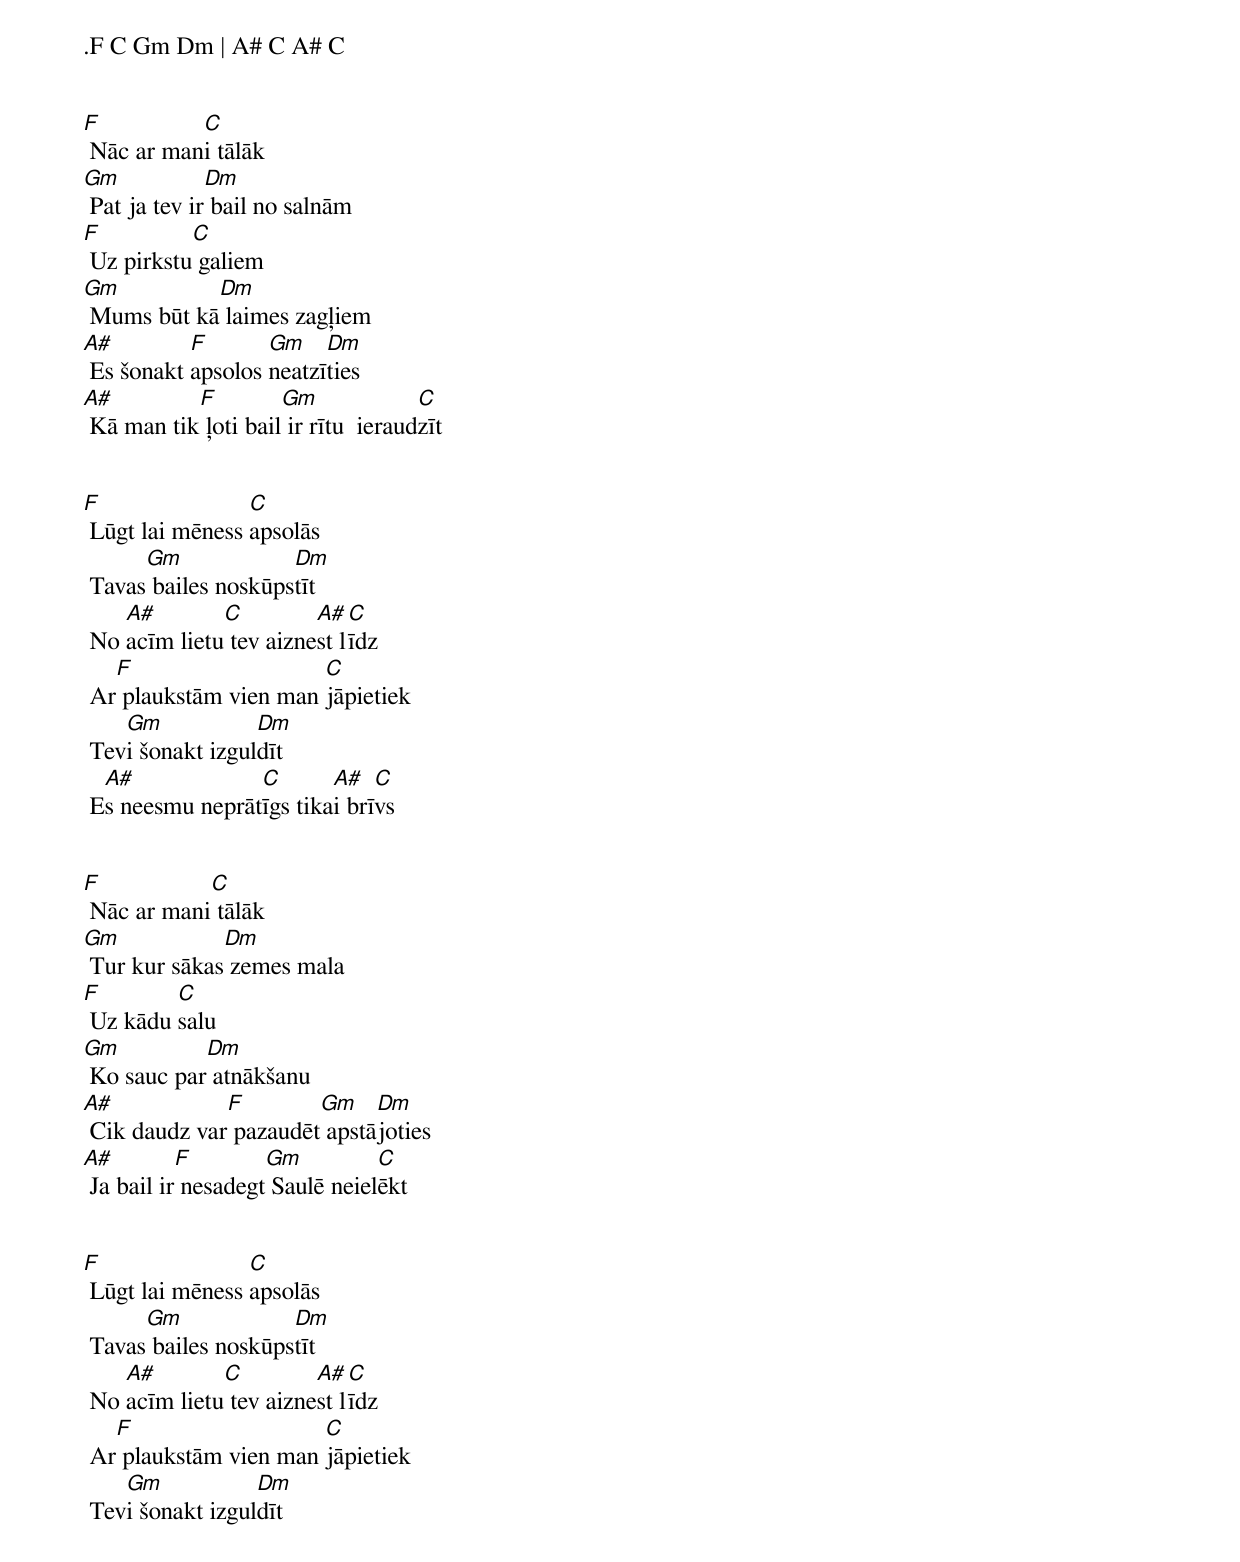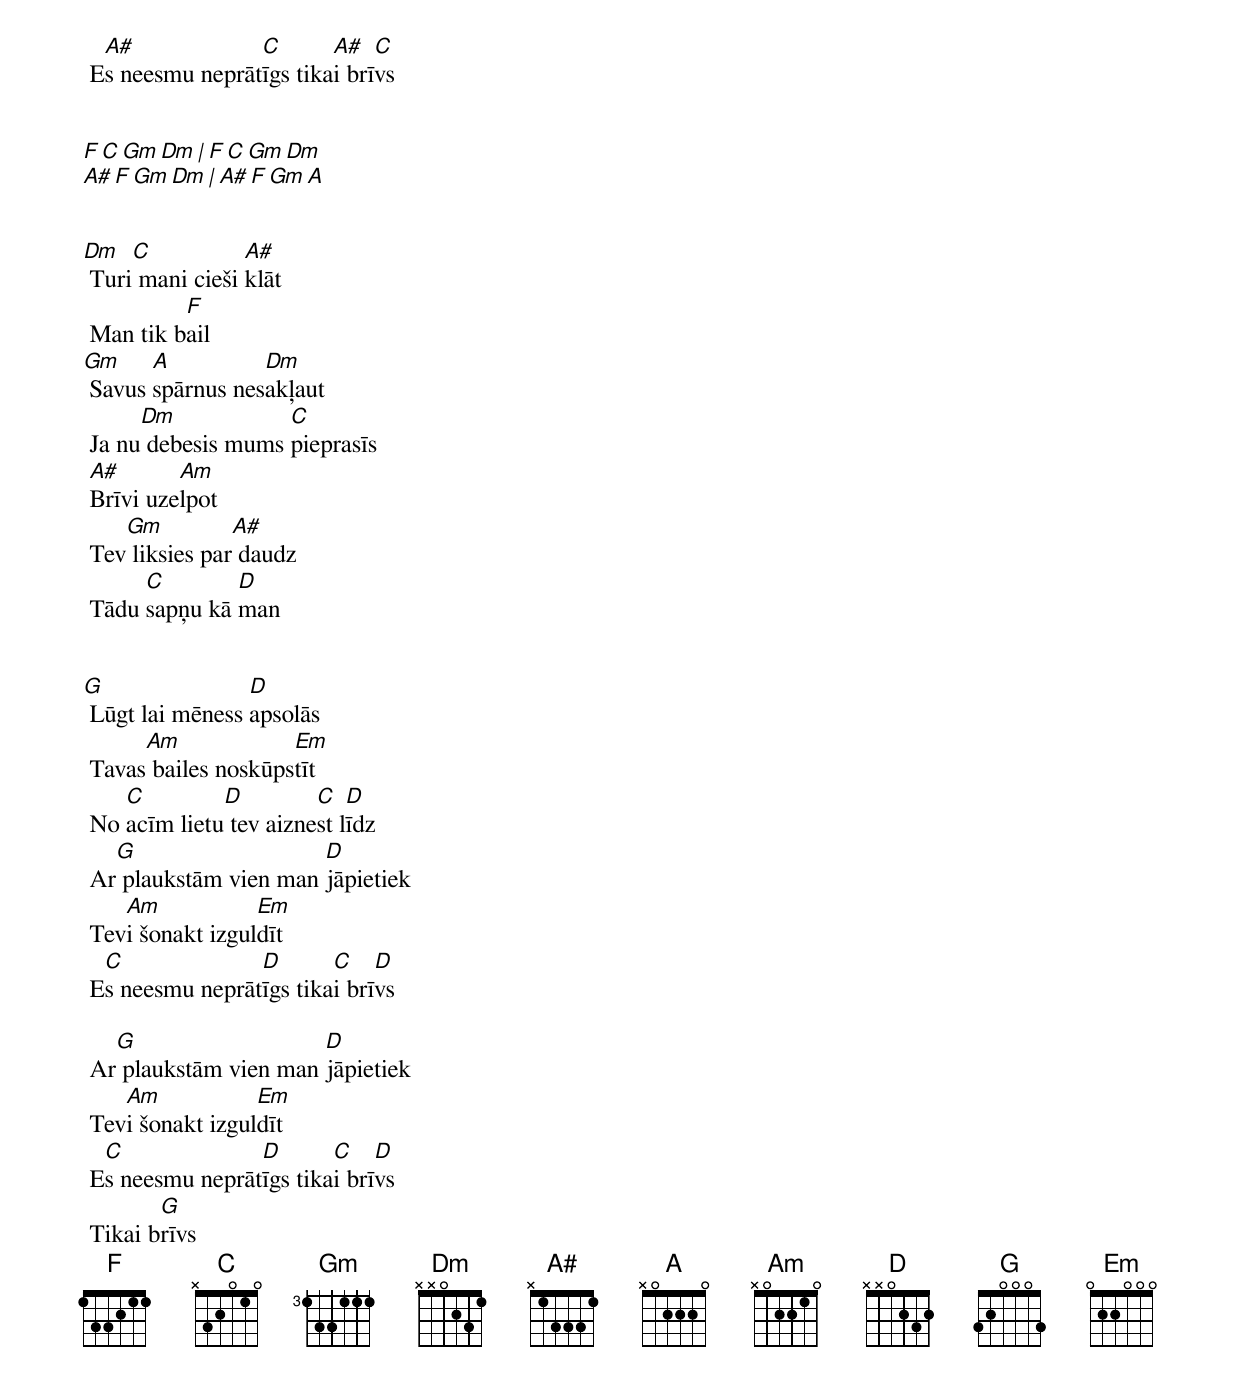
.F C Gm Dm | A# C A# C


F          C
 Nāc ar mani tālāk
Gm            Dm
 Pat ja tev ir bail no salnām
F          C
 Uz pirkstu galiem
Gm          Dm
 Mums būt kā laimes zagļiem
A#         F       Gm    Dm
 Es šonakt apsolos neatzīties
A#         F         Gm              C
 Kā man tik ļoti bail ir rītu  ieraudzīt


F                C
 Lūgt lai mēness apsolās
      Gm             Dm
 Tavas bailes noskūpstīt
    A#        C         A#  C
 No acīm lietu tev aiznest līdz
   F                   C
 Ar plaukstām vien man jāpietiek
    Gm            Dm
 Tevi šonakt izguldīt
  A#             C       A#   C
 Es neesmu neprātīgs tikai brīvs


F           C
 Nāc ar mani tālāk
Gm            Dm
 Tur kur sākas zemes mala
F        C
 Uz kādu salu
Gm          Dm
 Ko sauc par atnākšanu
A#            F        Gm    Dm
 Cik daudz var pazaudēt apstājoties
A#         F        Gm          C
 Ja bail ir nesadegt Saulē neielēkt


F                C
 Lūgt lai mēness apsolās
      Gm             Dm
 Tavas bailes noskūpstīt
    A#        C         A#  C
 No acīm lietu tev aiznest līdz
   F                   C
 Ar plaukstām vien man jāpietiek
    Gm            Dm
 Tevi šonakt izguldīt
  A#             C       A#   C
 Es neesmu neprātīgs tikai brīvs


F C Gm Dm | F C Gm Dm
A# F Gm Dm | A# F Gm A


Dm   C           A#
 Turi mani cieši klāt
          F
 Man tik bail
Gm     A          Dm
 Savus spārnus nesakļaut
      Dm            C
 Ja nu debesis mums pieprasīs
 A#       Am
 Brīvi uzelpot
    Gm          A#
 Tev liksies par daudz
      C        D
 Tādu sapņu kā man


G                D
 Lūgt lai mēness apsolās
      Am             Em
 Tavas bailes noskūpstīt
    C         D         C   D
 No acīm lietu tev aiznest līdz
   G                   D
 Ar plaukstām vien man jāpietiek
    Am            Em
 Tevi šonakt izguldīt
  C              D       C    D
 Es neesmu neprātīgs tikai brīvs

   G                   D
 Ar plaukstām vien man jāpietiek
    Am            Em
 Tevi šonakt izguldīt
  C              D       C    D
 Es neesmu neprātīgs tikai brīvs
        G
 Tikai brīvs
